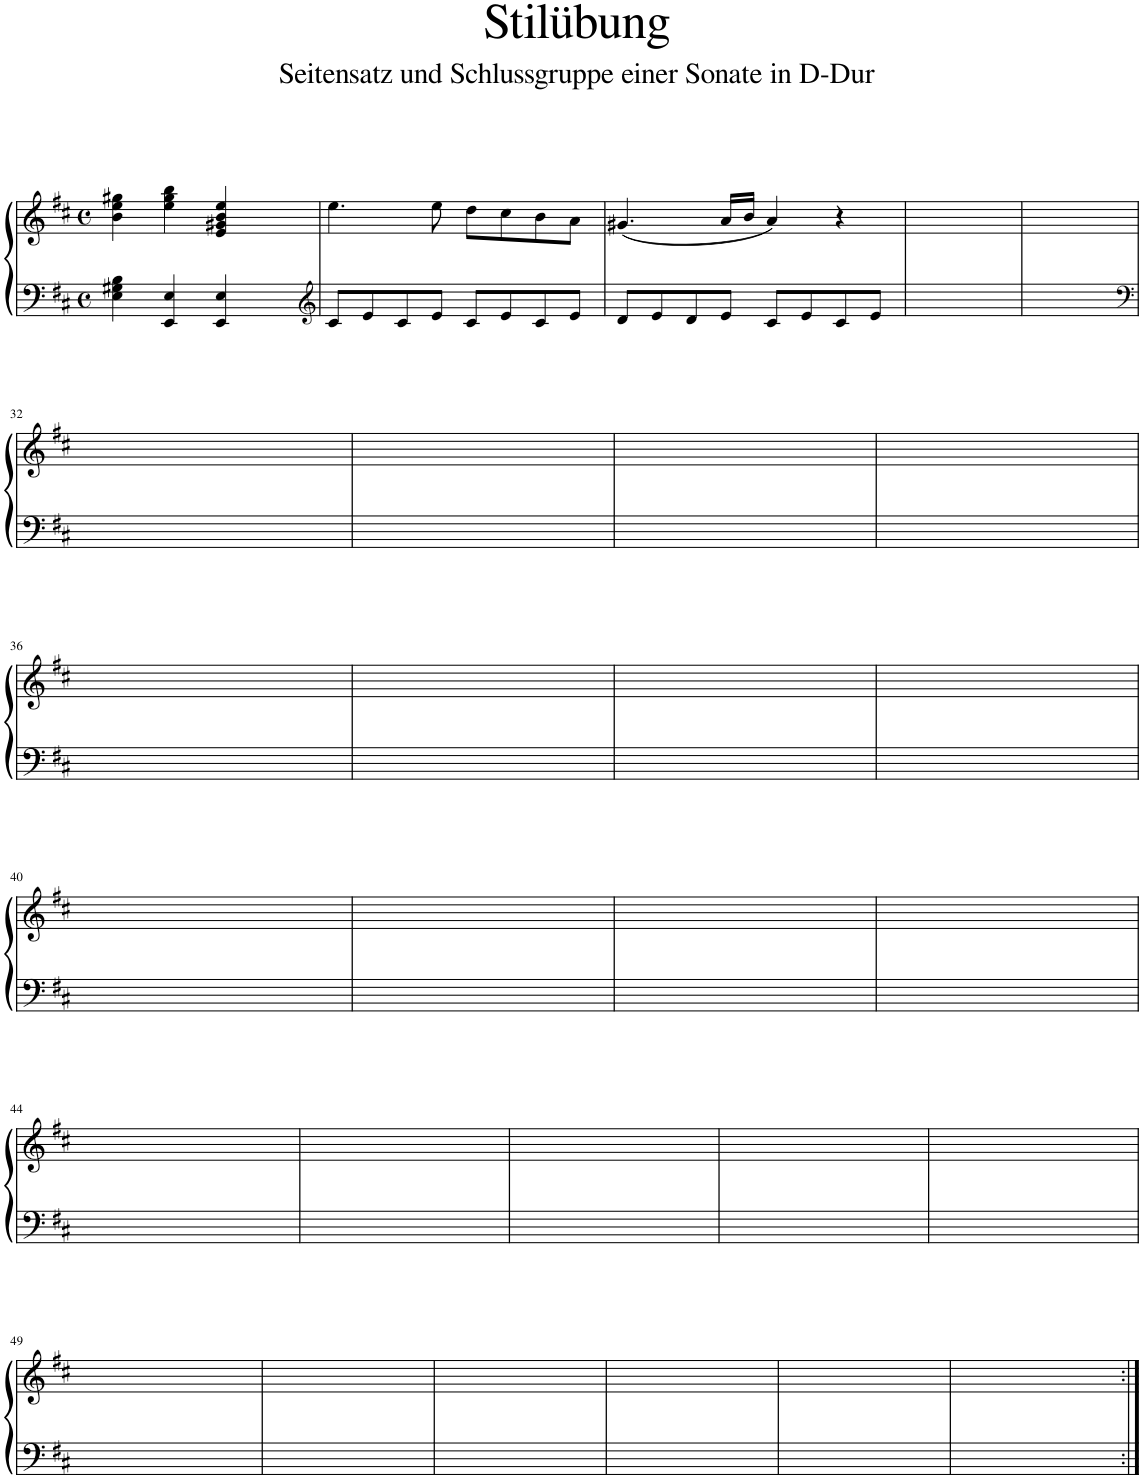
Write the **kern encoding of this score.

**kern	**kern
*part1	*part1
*staff2	*staff1
*I"Klavier	*
*clefF4	*clefG2
*k[f#c#]	*k[f#c#]
*M4/4	*M4/4
*met(c)	*met(c)
=27	=27
4E\ 4G#X\ 4B\	4b\ 4ee\ 4gg#X\
4EE/ 4E/	4ee\ 4gg#\ 4bb\
4EE/ 4E/	4e/ 4g#X/ 4b/ 4ee/
4ryy	4ryy
=28	=28
*clefG2	*
8c#/L	4.ee\
8e/	.
8c#/	.
8e/J	8ee\
8c#/L	8dd\L
8e/	8cc#\
8c#/	8b\
8e/J	8a\J
=29	=29
8d/L	(4.g#X/
8e/	.
8d/	.
8e/J	16a/LL
.	16b/JJ
8c#/L	4a/)
8e/	.
8c#/	4r
8e/J	.
=30	=30
1ryy	1ryy
=31	=31
1ryy	1ryy
!!LO:LB:g=z
=32	=32
*clefF4	*
1ryy	1ryy
=33	=33
1ryy	1ryy
=34	=34
1ryy	1ryy
=35	=35
1ryy	1ryy
!!LO:LB:g=z
=36	=36
1ryy	1ryy
=37	=37
1ryy	1ryy
=38	=38
1ryy	1ryy
=39	=39
1ryy	1ryy
!!LO:LB:g=z
=40	=40
1ryy	1ryy
=41	=41
1ryy	1ryy
=42	=42
1ryy	1ryy
=43	=43
1ryy	1ryy
!!LO:LB:g=z
=44	=44
1ryy	1ryy
=45	=45
1ryy	1ryy
=46	=46
1ryy	1ryy
=47	=47
1ryy	1ryy
=48	=48
1ryy	1ryy
!!LO:LB:g=z
=49	=49
1ryy	1ryy
=50	=50
1ryy	1ryy
=51	=51
1ryy	1ryy
=52	=52
1ryy	1ryy
=53	=53
1ryy	1ryy
=54	=54
1ryy	1ryy
=:|!	=:|!
*-	*-
